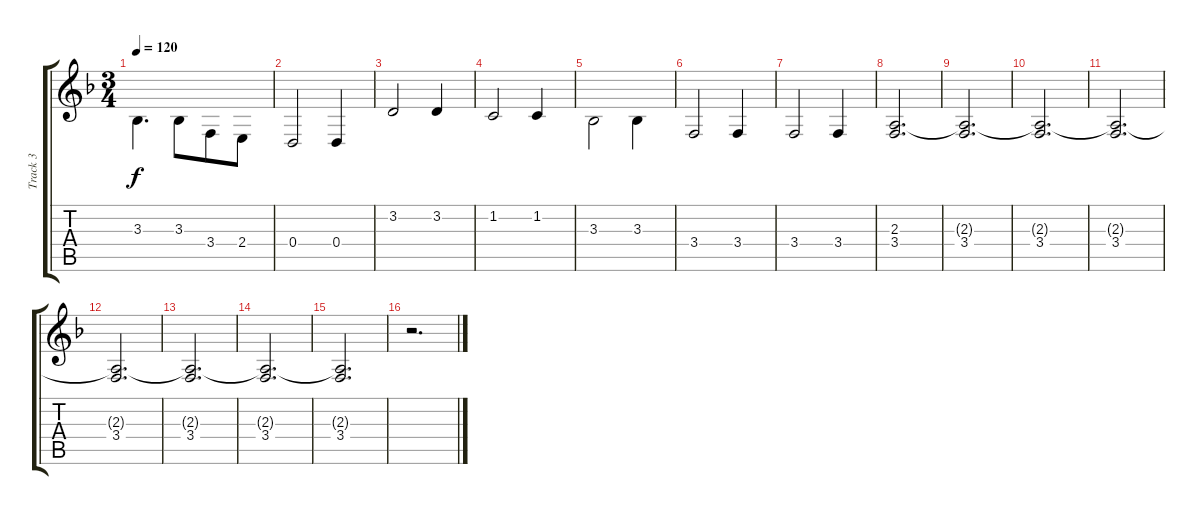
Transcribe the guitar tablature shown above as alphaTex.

\track ("Track 3" "Track 3") {instrument cello}
\staff {score tabs}
\tuning (E4 B3 G3 D3 A2 E2) {hide}
\ts (3 4)
\tempo 120
\clef g2
\ks dminor
3.3.4{d dy f beam Down} 3.3.8{beam Down beam merge} 3.4.8{beam Down} 2.4.8{beam Down} |
0.4.2 0.4.4 |
3.2.2 3.2.4 |
1.2.2 1.2.4 |
3.3.2{beam Down} 3.3.4{beam Down} |
3.4.2 3.4.4 |
3.4.2 3.4.4 |
(2.3 3.4).2{d} |
(2.3{t} 3.4).2{d} |
(2.3{t} 3.4).2{d} |
(2.3{t} 3.4).2{d} |
(2.3{t} 3.4).2{d} |
(2.3{t} 3.4).2{d} |
(2.3{t} 3.4).2{d} |
(2.3{t} 3.4).2{d} |
r.2{d}
